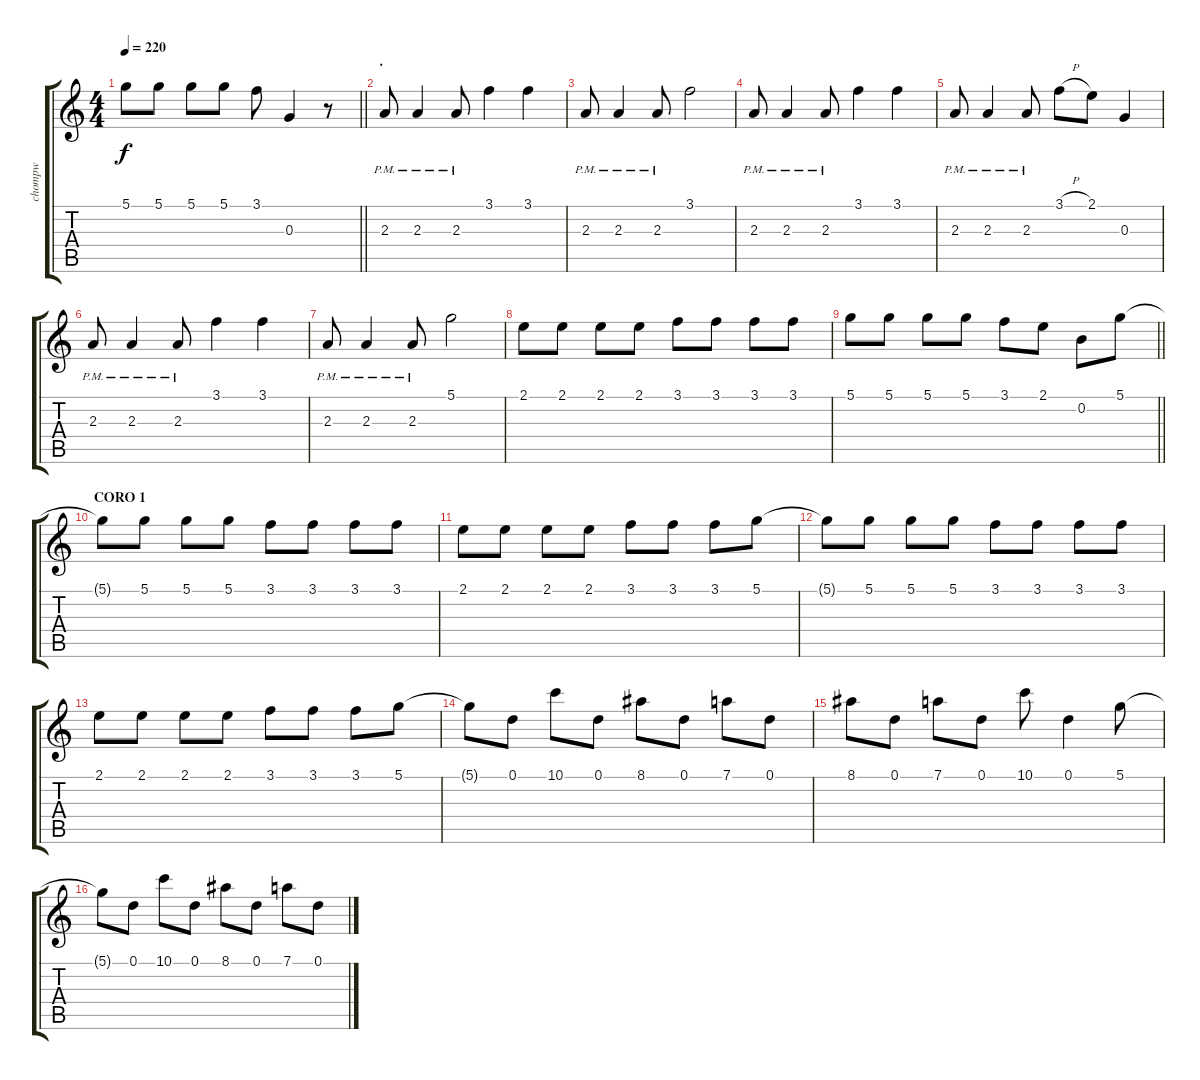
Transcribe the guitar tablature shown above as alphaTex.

\track ("chompw" "chompw") {instrument distortionguitar}
\staff {score tabs}
\tuning (D4 B3 G3 D3 A2 D2) {hide}
\ts (4 4)
\tempo 220
\clef g2
\barLineRight lightlight
\ks c
5.1.8{dy f} 5.1.8 5.1.8 5.1.8 3.1.8 0.3.4 r.8 |
\section ("" ".")
2.3{pm}.8 2.3{pm}.4 2.3{pm}.8 3.1.4 3.1.4 |
2.3{pm}.8 2.3{pm}.4 2.3{pm}.8 3.1.2 |
2.3{pm}.8 2.3{pm}.4 2.3{pm}.8 3.1.4 3.1.4 |
2.3{pm}.8 2.3{pm}.4 2.3{pm}.8 3.1{h}.8 2.1.8 0.3.4 |
2.3{pm}.8 2.3{pm}.4 2.3{pm}.8 3.1.4 3.1.4 |
2.3{pm}.8 2.3{pm}.4 2.3{pm}.8 5.1.2 |
2.1.8 2.1.8 2.1.8 2.1.8 3.1.8 3.1.8 3.1.8 3.1.8 |
\barLineRight lightlight
5.1.8 5.1.8 5.1.8 5.1.8 3.1.8 2.1.8 0.2.8 5.1.8 |
\section ("" "CORO 1")
5.1{t}.8 5.1.8 5.1.8 5.1.8 3.1.8 3.1.8 3.1.8 3.1.8 |
2.1.8 2.1.8 2.1.8 2.1.8 3.1.8 3.1.8 3.1.8 5.1.8 |
5.1{t}.8 5.1.8 5.1.8 5.1.8 3.1.8 3.1.8 3.1.8 3.1.8 |
2.1.8 2.1.8 2.1.8 2.1.8 3.1.8 3.1.8 3.1.8 5.1.8 |
5.1{t}.8 0.1.8 10.1.8 0.1.8 8.1.8 0.1.8 7.1.8 0.1.8 |
8.1.8 0.1.8 7.1.8 0.1.8 10.1.8 0.1.4 5.1.8 |
5.1{t}.8 0.1.8 10.1.8 0.1.8 8.1.8 0.1.8 7.1.8 0.1.8
